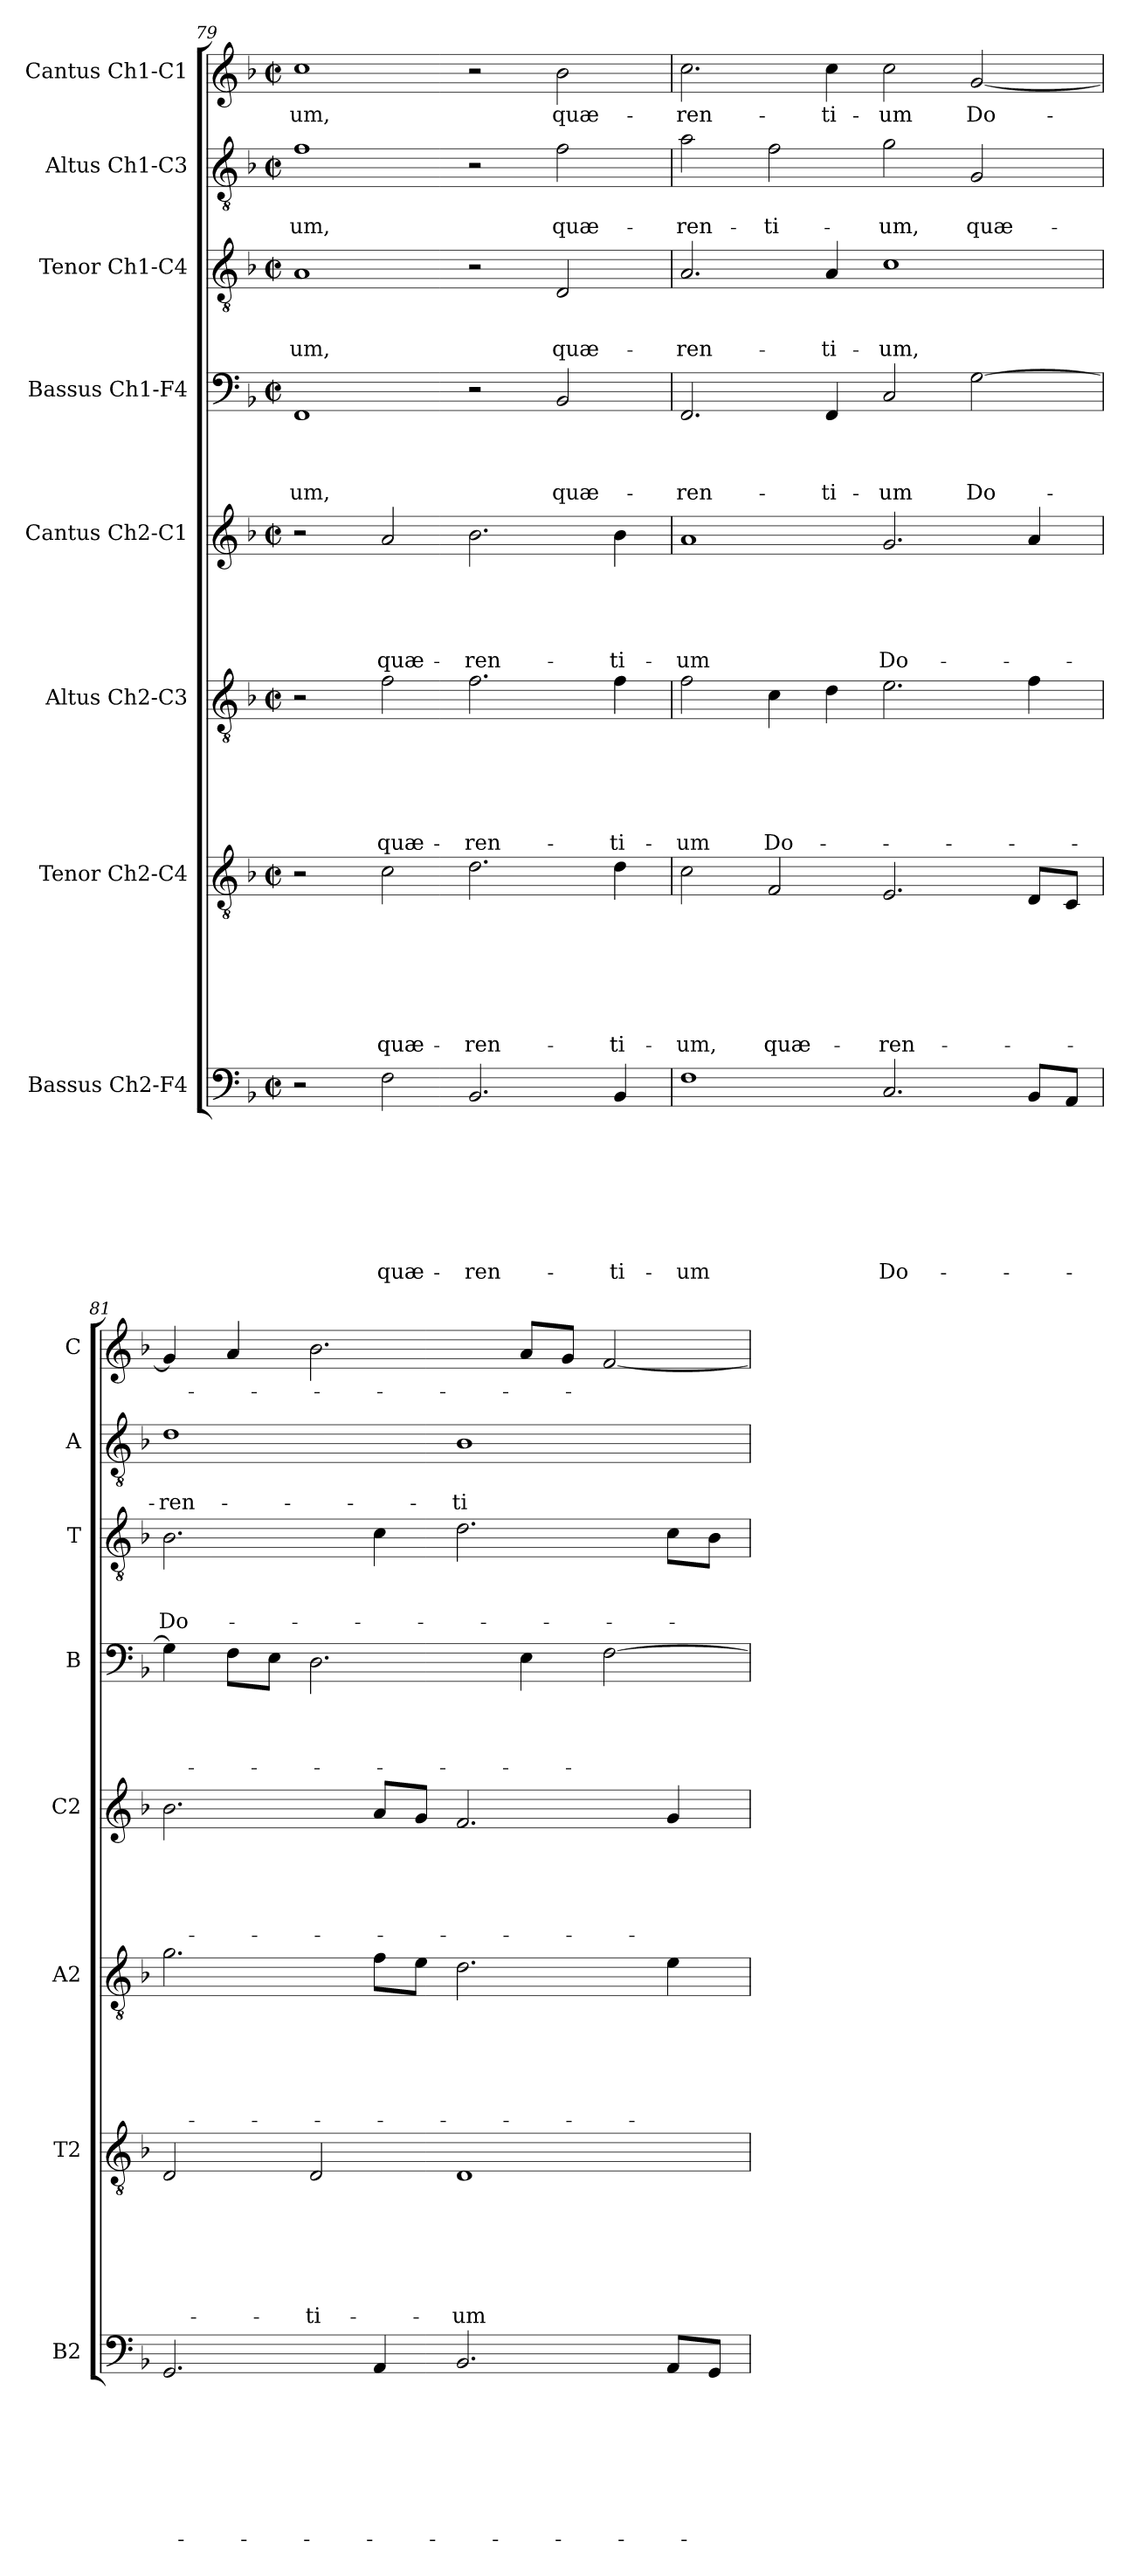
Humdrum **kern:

**kern	**text	**text	**text	**text	**text	**text	**text	**text	**kern	**text	**text	**text	**text	**text	**text	**text	**kern	**text	**text	**text	**text	**text	**text	**kern	**text	**text	**text	**text	**text	**kern	**text	**text	**text	**text	**kern	**text	**text	**text	**kern	**text	**text	**kern	**text
*part8	*part8	*part8	*part8	*part8	*part8	*part8	*part8	*part8	*part7	*part7	*part7	*part7	*part7	*part7	*part7	*part7	*part6	*part6	*part6	*part6	*part6	*part6	*part6	*part5	*part5	*part5	*part5	*part5	*part5	*part4	*part4	*part4	*part4	*part4	*part3	*part3	*part3	*part3	*part2	*part2	*part2	*part1	*part1
*staff8	*staff8	*staff8	*staff8	*staff8	*staff8	*staff8	*staff8	*staff8	*staff7	*staff7	*staff7	*staff7	*staff7	*staff7	*staff7	*staff7	*staff6	*staff6	*staff6	*staff6	*staff6	*staff6	*staff6	*staff5	*staff5	*staff5	*staff5	*staff5	*staff5	*staff4	*staff4	*staff4	*staff4	*staff4	*staff3	*staff3	*staff3	*staff3	*staff2	*staff2	*staff2	*staff1	*staff1
*I"Bassus Ch2-F4	*	*	*	*	*	*	*	*	*I"Tenor Ch2-C4	*	*	*	*	*	*	*	*I"Altus Ch2-C3	*	*	*	*	*	*	*I"Cantus Ch2-C1	*	*	*	*	*	*I"Bassus Ch1-F4	*	*	*	*	*I"Tenor Ch1-C4	*	*	*	*I"Altus Ch1-C3	*	*	*I"Cantus Ch1-C1	*
*I'B2	*	*	*	*	*	*	*	*	*I'T2	*	*	*	*	*	*	*	*I'A2	*	*	*	*	*	*	*I'C2	*	*	*	*	*	*I'B	*	*	*	*	*I'T	*	*	*	*I'A	*	*	*I'C	*
*clefF4	*	*	*	*	*	*	*	*	*clefGv2	*	*	*	*	*	*	*	*clefGv2	*	*	*	*	*	*	*clefG2	*	*	*	*	*	*clefF4	*	*	*	*	*clefGv2	*	*	*	*clefGv2	*	*	*clefG2	*
*k[b-]	*	*	*	*	*	*	*	*	*k[b-]	*	*	*	*	*	*	*	*k[b-]	*	*	*	*	*	*	*k[b-]	*	*	*	*	*	*k[b-]	*	*	*	*	*k[b-]	*	*	*	*k[b-]	*	*	*k[b-]	*
*F:	*	*	*	*	*	*	*	*	*F:	*	*	*	*	*	*	*	*F:	*	*	*	*	*	*	*F:	*	*	*	*	*	*F:	*	*	*	*	*F:	*	*	*	*F:	*	*	*F:	*
*M2/2	*	*	*	*	*	*	*	*	*M2/2	*	*	*	*	*	*	*	*M2/2	*	*	*	*	*	*	*M2/2	*	*	*	*	*	*M2/2	*	*	*	*	*M2/2	*	*	*	*M2/2	*	*	*M2/2	*
*met(c|)	*	*	*	*	*	*	*	*	*met(c|)	*	*	*	*	*	*	*	*met(c|)	*	*	*	*	*	*	*met(c|)	*	*	*	*	*	*met(c|)	*	*	*	*	*met(c|)	*	*	*	*met(c|)	*	*	*met(c|)	*
=79	=79	=79	=79	=79	=79	=79	=79	=79	=79	=79	=79	=79	=79	=79	=79	=79	=79	=79	=79	=79	=79	=79	=79	=79	=79	=79	=79	=79	=79	=79	=79	=79	=79	=79	=79	=79	=79	=79	=79	=79	=79	=79	=79
!	!	!	!	!	!	!	!	!	!	!	!	!	!	!	!	!	!	!	!	!	!	!	!	!	!	!	!	!	!	!	!	!	!	!LO:LY:b	!	!	!	!LO:LY:b	!	!	!LO:LY:b	!	!LO:LY:b
2r	.	.	.	.	.	.	.	.	2r	.	.	.	.	.	.	.	2r	.	.	.	.	.	.	2r	.	.	.	.	.	1FF	.	.	.	-um,	1A	.	.	-um,	1f	.	-um,	1cc	-um,
!	!	!	!	!	!	!	!	!LO:LY:b	!	!	!	!	!	!	!	!LO:LY:b	!	!	!	!	!	!	!LO:LY:b	!	!	!	!	!	!LO:LY:b	!	!	!	!	!	!	!	!	!	!	!	!	!	!
2F\	.	.	.	.	.	.	.	quæ-	2c\	.	.	.	.	.	.	quæ-	2f\	.	.	.	.	.	quæ-	2a/	.	.	.	.	quæ-	.	.	.	.	.	.	.	.	.	.	.	.	.	.
!	!	!	!	!	!	!	!	!LO:LY:b	!	!	!	!	!	!	!	!LO:LY:b	!	!	!	!	!	!	!LO:LY:b	!	!	!	!	!	!LO:LY:b	!	!	!	!	!	!	!	!	!	!	!	!	!	!
2.BB-/	.	.	.	.	.	.	.	-ren-	2.d\	.	.	.	.	.	.	-ren-	2.f\	.	.	.	.	.	-ren-	2.b-\	.	.	.	.	-ren-	2r	.	.	.	.	2r	.	.	.	2r	.	.	2r	.
!	!	!	!	!	!	!	!	!	!	!	!	!	!	!	!	!	!	!	!	!	!	!	!	!	!	!	!	!	!	!	!	!	!	!LO:LY:b	!	!	!	!LO:LY:b	!	!	!LO:LY:b	!	!LO:LY:b
.	.	.	.	.	.	.	.	.	.	.	.	.	.	.	.	.	.	.	.	.	.	.	.	.	.	.	.	.	.	2BB-/	.	.	.	quæ-	2D/	.	.	quæ-	2f\	.	quæ-	2b-\	quæ-
!	!	!	!	!	!	!	!	!LO:LY:b	!	!	!	!	!	!	!	!LO:LY:b	!	!	!	!	!	!	!LO:LY:b	!	!	!	!	!	!LO:LY:b	!	!	!	!	!	!	!	!	!	!	!	!	!	!
4BB-/	.	.	.	.	.	.	.	-ti-	4d\	.	.	.	.	.	.	-ti-	4f\	.	.	.	.	.	-ti-	4b-\	.	.	.	.	-ti-	.	.	.	.	.	.	.	.	.	.	.	.	.	.
!!LO:PB:g=z
=80	=80	=80	=80	=80	=80	=80	=80	=80	=80	=80	=80	=80	=80	=80	=80	=80	=80	=80	=80	=80	=80	=80	=80	=80	=80	=80	=80	=80	=80	=80	=80	=80	=80	=80	=80	=80	=80	=80	=80	=80	=80	=80	=80
!	!	!	!	!	!	!	!	!LO:LY:b	!	!	!	!	!	!	!	!LO:LY:b	!	!	!	!	!	!	!LO:LY:b	!	!	!	!	!	!LO:LY:b	!	!	!	!	!LO:LY:b	!	!	!	!LO:LY:b	!	!	!LO:LY:b	!	!LO:LY:b
1F	.	.	.	.	.	.	.	-um	2c\	.	.	.	.	.	.	-um,	2f\	.	.	.	.	.	-um	1a	.	.	.	.	-um	2.FF/	.	.	.	-ren-	2.A/	.	.	-ren-	2a\	.	-ren-	2.cc\	-ren-
!	!	!	!	!	!	!	!	!	!	!	!	!	!	!	!	!LO:LY:b	!	!	!	!	!	!	!LO:LY:b	!	!	!	!	!	!	!	!	!	!	!	!	!	!	!	!	!	!LO:LY:b	!	!
.	.	.	.	.	.	.	.	.	2F/	.	.	.	.	.	.	quæ-	4c\	.	.	.	.	.	Do-	.	.	.	.	.	.	.	.	.	.	.	.	.	.	.	2f\	.	-ti-	.	.
!	!	!	!	!	!	!	!	!	!	!	!	!	!	!	!	!	!	!	!	!	!	!	!	!	!	!	!	!	!	!	!	!	!	!LO:LY:b	!	!	!	!LO:LY:b	!	!	!	!	!LO:LY:b
.	.	.	.	.	.	.	.	.	.	.	.	.	.	.	.	.	4d\	.	.	.	.	.	.	.	.	.	.	.	.	4FF/	.	.	.	-ti-	4A/	.	.	-ti-	.	.	.	4cc\	-ti-
!	!	!	!	!	!	!	!	!LO:LY:b	!	!	!	!	!	!	!	!LO:LY:b	!	!	!	!	!	!	!	!	!	!	!	!	!LO:LY:b	!	!	!	!	!LO:LY:b	!	!	!	!LO:LY:b	!	!	!LO:LY:b	!	!LO:LY:b
2.C/	.	.	.	.	.	.	.	Do-	2.E/	.	.	.	.	.	.	-ren-	2.e\	.	.	.	.	.	.	2.g/	.	.	.	.	Do-	2C/	.	.	.	-um	1c	.	.	-um,	2g\	.	-um,	2cc\	-um
!	!	!	!	!	!	!	!	!	!	!	!	!	!	!	!	!	!	!	!	!	!	!	!	!	!	!	!	!	!	!	!	!	!	!LO:LY:b	!	!	!	!	!	!	!LO:LY:b	!	!LO:LY:b
.	.	.	.	.	.	.	.	.	.	.	.	.	.	.	.	.	.	.	.	.	.	.	.	.	.	.	.	.	.	[2G\	.	.	.	Do-	.	.	.	.	2G/	.	quæ-	[2g/	Do-
8BB-/L	.	.	.	.	.	.	.	.	8D/L	.	.	.	.	.	.	.	4f\	.	.	.	.	.	.	4a/	.	.	.	.	.	.	.	.	.	.	.	.	.	.	.	.	.	.	.
8AA/J	.	.	.	.	.	.	.	.	8C/J	.	.	.	.	.	.	.	.	.	.	.	.	.	.	.	.	.	.	.	.	.	.	.	.	.	.	.	.	.	.	.	.	.	.
=81	=81	=81	=81	=81	=81	=81	=81	=81	=81	=81	=81	=81	=81	=81	=81	=81	=81	=81	=81	=81	=81	=81	=81	=81	=81	=81	=81	=81	=81	=81	=81	=81	=81	=81	=81	=81	=81	=81	=81	=81	=81	=81	=81
!	!	!	!	!	!	!	!	!	!	!	!	!	!	!	!	!	!	!	!	!	!	!	!	!	!	!	!	!	!	!	!	!	!	!	!	!	!	!LO:LY:b	!	!	!LO:LY:b	!	!
2.GG/	.	.	.	.	.	.	.	.	2D/	.	.	.	.	.	.	.	2.g\	.	.	.	.	.	.	2.b-\	.	.	.	.	.	4G\]	.	.	.	.	2.B-\	.	.	Do-	1d	.	-ren-	4g/]	.
.	.	.	.	.	.	.	.	.	.	.	.	.	.	.	.	.	.	.	.	.	.	.	.	.	.	.	.	.	.	8F\L	.	.	.	.	.	.	.	.	.	.	.	4a/	.
.	.	.	.	.	.	.	.	.	.	.	.	.	.	.	.	.	.	.	.	.	.	.	.	.	.	.	.	.	.	8E\J	.	.	.	.	.	.	.	.	.	.	.	.	.
!	!	!	!	!	!	!	!	!	!	!	!	!	!	!	!	!LO:LY:b	!	!	!	!	!	!	!	!	!	!	!	!	!	!	!	!	!	!	!	!	!	!	!	!	!	!	!
.	.	.	.	.	.	.	.	.	2D/	.	.	.	.	.	.	-ti-	.	.	.	.	.	.	.	.	.	.	.	.	.	2.D\	.	.	.	.	.	.	.	.	.	.	.	2.b-\	.
4AA/	.	.	.	.	.	.	.	.	.	.	.	.	.	.	.	.	8f\L	.	.	.	.	.	.	8a/L	.	.	.	.	.	.	.	.	.	.	4c\	.	.	.	.	.	.	.	.
.	.	.	.	.	.	.	.	.	.	.	.	.	.	.	.	.	8e\J	.	.	.	.	.	.	8g/J	.	.	.	.	.	.	.	.	.	.	.	.	.	.	.	.	.	.	.
!	!	!	!	!	!	!	!	!	!	!	!	!	!	!	!	!LO:LY:b	!	!	!	!	!	!	!	!	!	!	!	!	!	!	!	!	!	!	!	!	!	!	!	!	!LO:LY:b	!	!
2.BB-/	.	.	.	.	.	.	.	.	1D	.	.	.	.	.	.	-um	2.d\	.	.	.	.	.	.	2.f/	.	.	.	.	.	.	.	.	.	.	2.d\	.	.	.	1B-	.	-ti-	.	.
.	.	.	.	.	.	.	.	.	.	.	.	.	.	.	.	.	.	.	.	.	.	.	.	.	.	.	.	.	.	4E\	.	.	.	.	.	.	.	.	.	.	.	8a/L	.
.	.	.	.	.	.	.	.	.	.	.	.	.	.	.	.	.	.	.	.	.	.	.	.	.	.	.	.	.	.	.	.	.	.	.	.	.	.	.	.	.	.	8g/J	.
.	.	.	.	.	.	.	.	.	.	.	.	.	.	.	.	.	.	.	.	.	.	.	.	.	.	.	.	.	.	[2F\	.	.	.	.	.	.	.	.	.	.	.	[2f/	.
8AA/L	.	.	.	.	.	.	.	.	.	.	.	.	.	.	.	.	4e\	.	.	.	.	.	.	4g/	.	.	.	.	.	.	.	.	.	.	8c\L	.	.	.	.	.	.	.	.
8GG/J	.	.	.	.	.	.	.	.	.	.	.	.	.	.	.	.	.	.	.	.	.	.	.	.	.	.	.	.	.	.	.	.	.	.	8B-\J	.	.	.	.	.	.	.	.
=	=	=	=	=	=	=	=	=	=	=	=	=	=	=	=	=	=	=	=	=	=	=	=	=	=	=	=	=	=	=	=	=	=	=	=	=	=	=	=	=	=	=	=
*-	*-	*-	*-	*-	*-	*-	*-	*-	*-	*-	*-	*-	*-	*-	*-	*-	*-	*-	*-	*-	*-	*-	*-	*-	*-	*-	*-	*-	*-	*-	*-	*-	*-	*-	*-	*-	*-	*-	*-	*-	*-	*-	*-
